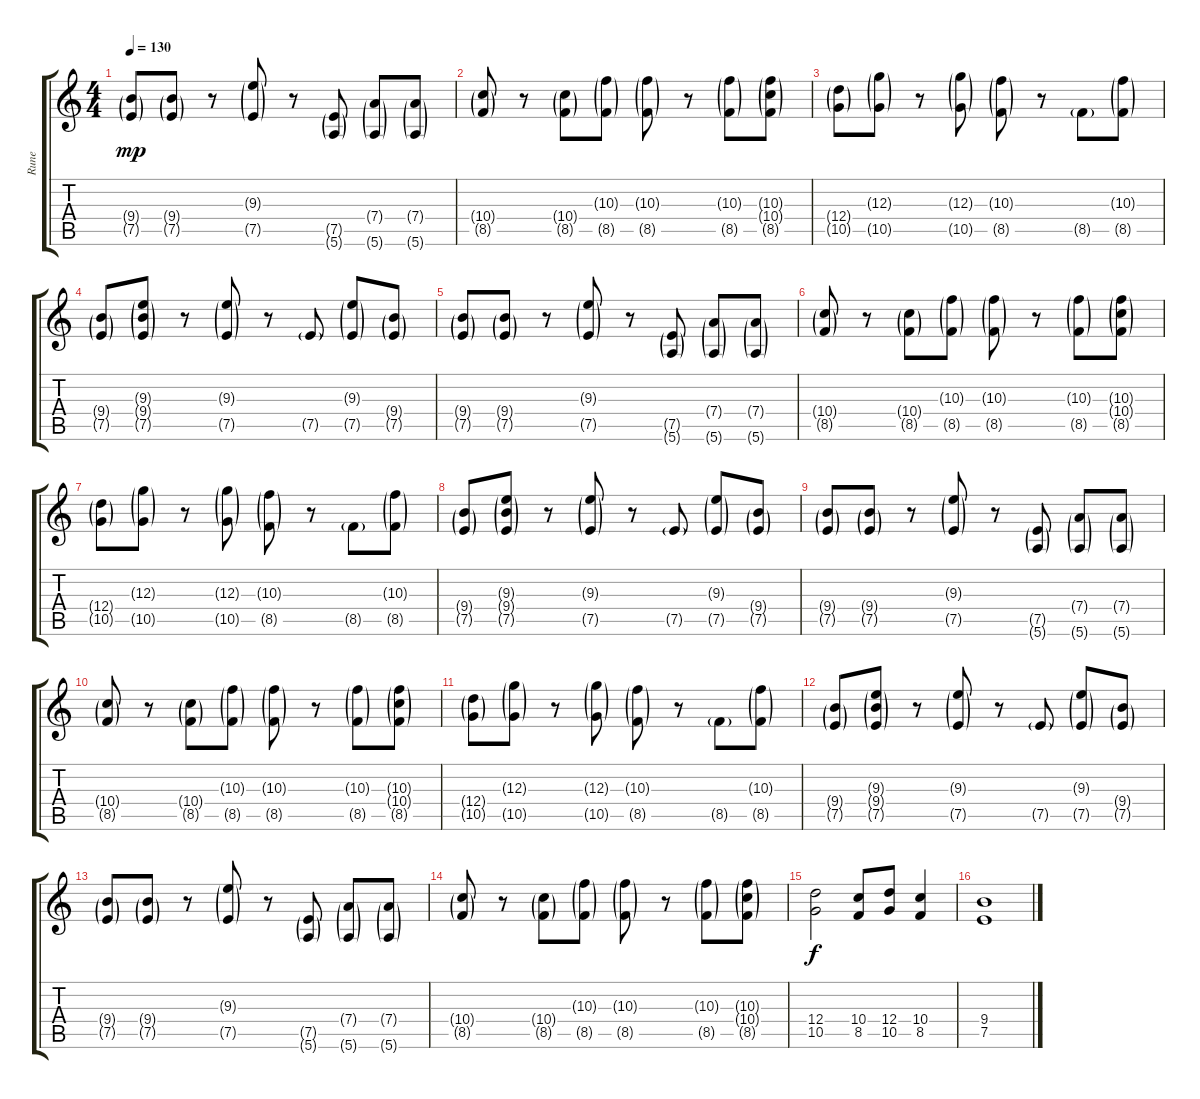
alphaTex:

\track ("Rune" "Rune") {instrument distortionguitar}
\staff {score tabs}
\tuning (E4 B3 G3 D3 A2 E2) {hide}
\ts (4 4)
\tempo 130
\clef g2
\ks c
(9.4{g} 7.5{g}).8{dy mp} (9.4{g} 7.5{g}).8 r.8 (9.3{g} 7.5{g}).8 r.8 (7.5{g} 5.6{g}).8 (7.4{g} 5.6{g}).8 (7.4{g} 5.6{g}).8 |
(10.4{g} 8.5{g}).8 r.8 (10.4{g} 8.5{g}).8 (10.3{g} 8.5{g}).8 (10.3{g} 8.5{g}).8 r.8 (10.3{g} 8.5{g}).8 (10.3{g} 10.4{g} 8.5{g}).8 |
(12.4{g} 10.5{g}).8 (12.3{g} 10.5{g}).8 r.8 (12.3{g} 10.5{g}).8 (10.3{g} 8.5{g}).8 r.8 8.5{g}.8 (10.3{g} 8.5{g}).8 |
(9.4{g} 7.5{g}).8 (9.3{g} 9.4{g} 7.5{g}).8 r.8 (9.3{g} 7.5{g}).8 r.8 7.5{g}.8 (9.3{g} 7.5{g}).8 (9.4{g} 7.5{g}).8 |
(9.4{g} 7.5{g}).8 (9.4{g} 7.5{g}).8 r.8 (9.3{g} 7.5{g}).8 r.8 (7.5{g} 5.6{g}).8 (7.4{g} 5.6{g}).8 (7.4{g} 5.6{g}).8 |
(10.4{g} 8.5{g}).8 r.8 (10.4{g} 8.5{g}).8 (10.3{g} 8.5{g}).8 (10.3{g} 8.5{g}).8 r.8 (10.3{g} 8.5{g}).8 (10.3{g} 10.4{g} 8.5{g}).8 |
(12.4{g} 10.5{g}).8 (12.3{g} 10.5{g}).8 r.8 (12.3{g} 10.5{g}).8 (10.3{g} 8.5{g}).8 r.8 8.5{g}.8 (10.3{g} 8.5{g}).8 |
(9.4{g} 7.5{g}).8 (9.3{g} 9.4{g} 7.5{g}).8 r.8 (9.3{g} 7.5{g}).8 r.8 7.5{g}.8 (9.3{g} 7.5{g}).8 (9.4{g} 7.5{g}).8 |
(9.4{g} 7.5{g}).8 (9.4{g} 7.5{g}).8 r.8 (9.3{g} 7.5{g}).8 r.8 (7.5{g} 5.6{g}).8 (7.4{g} 5.6{g}).8 (7.4{g} 5.6{g}).8 |
(10.4{g} 8.5{g}).8 r.8 (10.4{g} 8.5{g}).8 (10.3{g} 8.5{g}).8 (10.3{g} 8.5{g}).8 r.8 (10.3{g} 8.5{g}).8 (10.3{g} 10.4{g} 8.5{g}).8 |
(12.4{g} 10.5{g}).8 (12.3{g} 10.5{g}).8 r.8 (12.3{g} 10.5{g}).8 (10.3{g} 8.5{g}).8 r.8 8.5{g}.8 (10.3{g} 8.5{g}).8 |
(9.4{g} 7.5{g}).8 (9.3{g} 9.4{g} 7.5{g}).8 r.8 (9.3{g} 7.5{g}).8 r.8 7.5{g}.8 (9.3{g} 7.5{g}).8 (9.4{g} 7.5{g}).8 |
(9.4{g} 7.5{g}).8 (9.4{g} 7.5{g}).8 r.8 (9.3{g} 7.5{g}).8 r.8 (7.5{g} 5.6{g}).8 (7.4{g} 5.6{g}).8 (7.4{g} 5.6{g}).8 |
(10.4{g} 8.5{g}).8 r.8 (10.4{g} 8.5{g}).8 (10.3{g} 8.5{g}).8 (10.3{g} 8.5{g}).8 r.8 (10.3{g} 8.5{g}).8 (10.3{g} 10.4{g} 8.5{g}).8 |
(12.4 10.5).2{dy f} (10.4 8.5).8 (12.4 10.5).8 (10.4 8.5).4 |
(9.4 7.5).1
